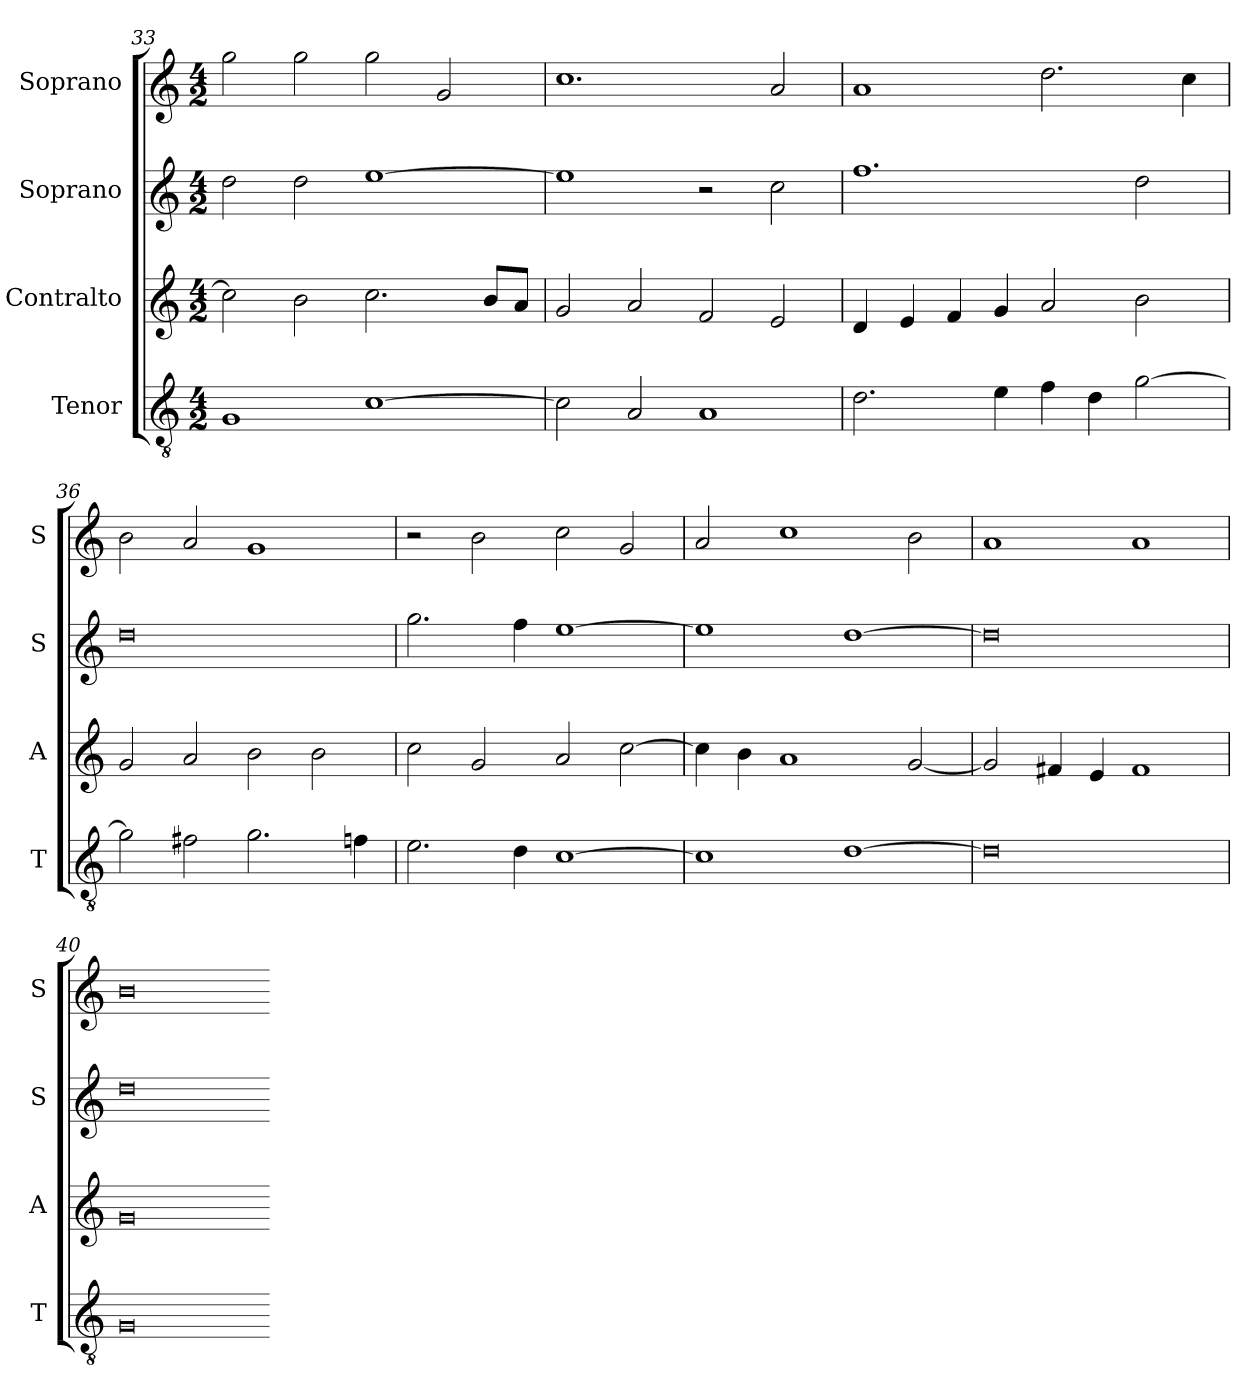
**kern	**kern	**kern	**kern
*part4	*part3	*part2	*part1
*staff4	*staff3	*staff2	*staff1
*I"Tenor	*I"Contralto	*I"Soprano	*I"Soprano
*I'T	*I'A	*I'S	*I'S
*clefGv2	*clefG2	*clefG2	*clefG2
*k[]	*k[]	*k[]	*k[]
*G:mix	*G:mix	*G:mix	*G:mix
*M4/2	*M4/2	*M4/2	*M4/2
=33	=33	=33	=33
1G	2cc]	2dd	2gg
.	2b	2dd	2gg
[1c	2.cc	[1ee	2gg
.	.	.	2g
.	8b/L	.	.
.	8a/J	.	.
=34	=34	=34	=34
2c]	2g	1ee]	1.cc
2A	2a	.	.
1A	2f	2r	.
.	2e	2cc	2a
=35	=35	=35	=35
2.d	4d	1.ff	1a
.	4e	.	.
.	4f	.	.
4e	4g	.	.
4f	2a	.	2.dd
4d	.	.	.
[2g	2b	2dd	.
.	.	.	4cc
=36	=36	=36	=36
2g]	2g	0dd	2b
2f#X	2a	.	2a
2.g	2b	.	1g
.	2b	.	.
4fn	.	.	.
=37	=37	=37	=37
2.e	2cc	2.gg	2r
.	2g	.	2b
4d	.	4ff	.
[1c	2a	[1ee	2cc
.	[2cc	.	2g
=38	=38	=38	=38
1c]	4cc]	1ee]	2a
.	4b	.	.
.	1a	.	1cc
[1d	.	[1dd	.
.	[2g	.	2b
=39	=39	=39	=39
0d]	2g]	0dd]	1a
.	4f#X	.	.
.	4e	.	.
.	1f#	.	1a
=40	=40	=40	=40
0G	0g	0dd	0b
=-	=-	=-	=-
*-	*-	*-	*-
